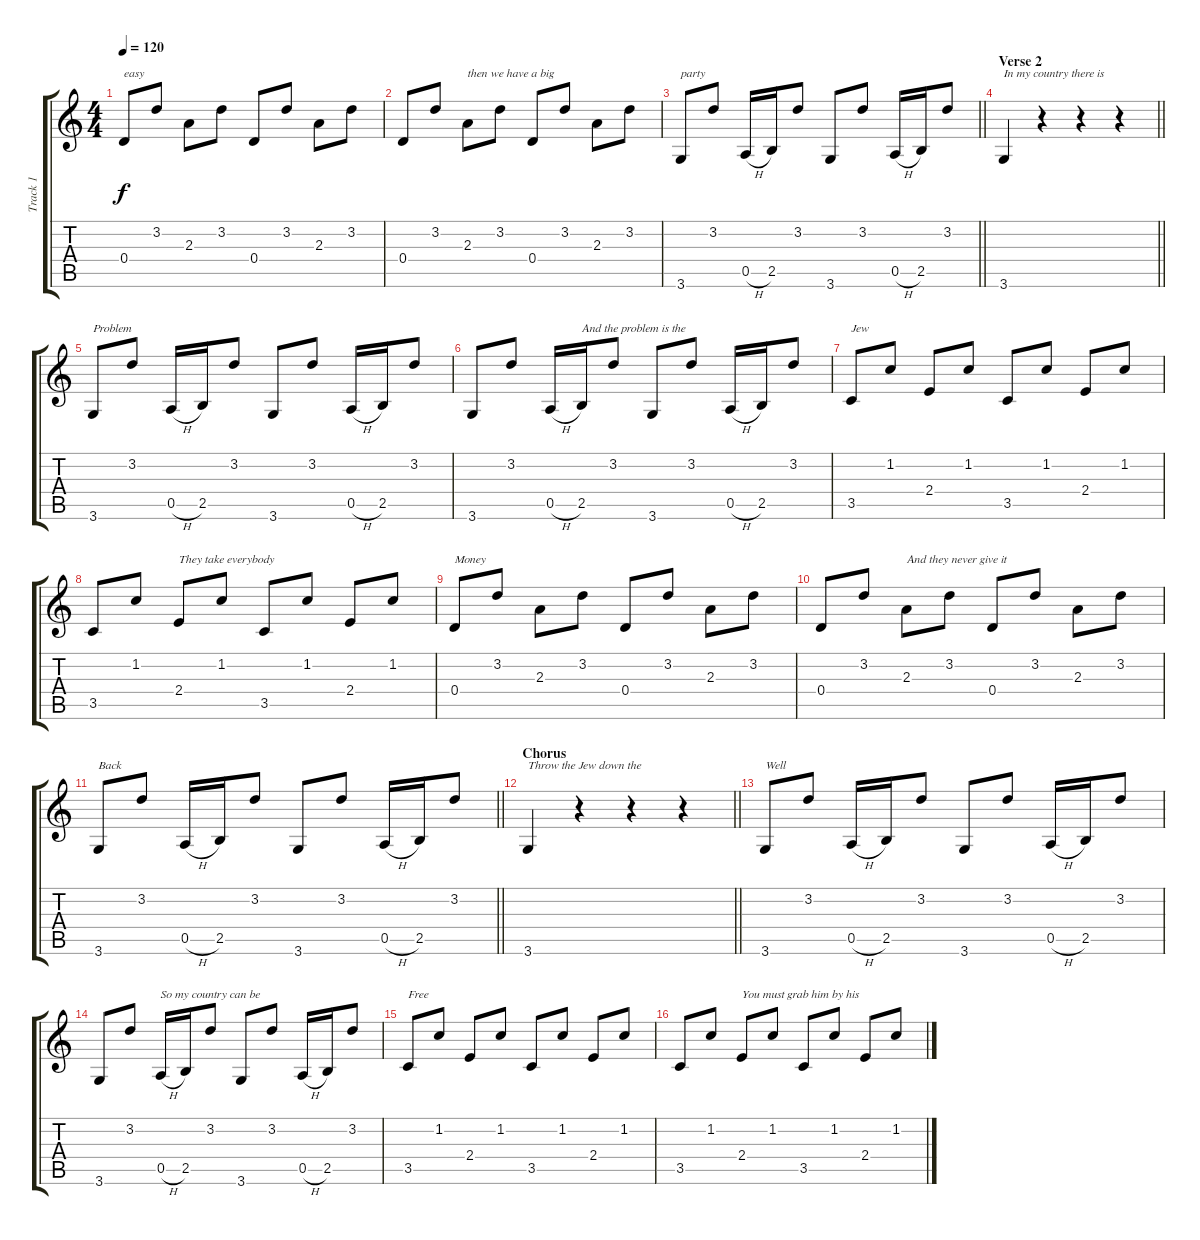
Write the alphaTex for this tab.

\track ("Track 1" "Track 1") {instrument acousticguitarsteel}
\staff {score tabs}
\tuning (E4 B3 G3 D3 A2 E2) {hide}
\ts (4 4)
\tempo 120
\clef g2
\ks c
0.4.8{txt "easy" dy f} 3.2.8 2.3.8 3.2.8 0.4.8 3.2.8 2.3.8 3.2.8 |
0.4.8 3.2.8 2.3.8{txt "then we have a big"} 3.2.8 0.4.8 3.2.8 2.3.8 3.2.8 |
\barLineRight lightlight
3.6.8{txt "party"} 3.2.8 0.5{h}.16 2.5.16 3.2.8 3.6.8 3.2.8 0.5{h}.16 2.5.16 3.2.8 |
\section ("" "Verse 2")
\barLineRight lightlight
3.6.4{txt "In my country there is"} r.4 r.4 r.4 |
\section ("" "")
3.6.8{txt "Problem"} 3.2.8 0.5{h}.16 2.5.16 3.2.8 3.6.8 3.2.8 0.5{h}.16 2.5.16 3.2.8 |
3.6.8 3.2.8 0.5{h}.16 2.5.16{txt "And the problem is the"} 3.2.8 3.6.8 3.2.8 0.5{h}.16 2.5.16 3.2.8 |
3.5.8{txt "Jew"} 1.2.8 2.4.8 1.2.8 3.5.8 1.2.8 2.4.8 1.2.8 |
3.5.8 1.2.8 2.4.8{txt "They take everybody"} 1.2.8 3.5.8 1.2.8 2.4.8 1.2.8 |
0.4.8{txt "Money"} 3.2.8 2.3.8 3.2.8 0.4.8 3.2.8 2.3.8 3.2.8 |
0.4.8 3.2.8 2.3.8{txt "And they never give it"} 3.2.8 0.4.8 3.2.8 2.3.8 3.2.8 |
\barLineRight lightlight
3.6.8{txt "Back"} 3.2.8 0.5{h}.16 2.5.16 3.2.8 3.6.8 3.2.8 0.5{h}.16 2.5.16 3.2.8 |
\section ("" "Chorus")
\barLineRight lightlight
3.6.4{txt "Throw the Jew down the "} r.4 r.4 r.4 |
\section ("" "")
3.6.8{txt "Well"} 3.2.8 0.5{h}.16 2.5.16 3.2.8 3.6.8 3.2.8 0.5{h}.16 2.5.16 3.2.8 |
3.6.8 3.2.8 0.5{h}.16{txt "So my country can be "} 2.5.16 3.2.8 3.6.8 3.2.8 0.5{h}.16 2.5.16 3.2.8 |
3.5.8{txt "Free"} 1.2.8 2.4.8 1.2.8 3.5.8 1.2.8 2.4.8 1.2.8 |
3.5.8 1.2.8 2.4.8{txt "You must grab him by his"} 1.2.8 3.5.8 1.2.8 2.4.8 1.2.8
